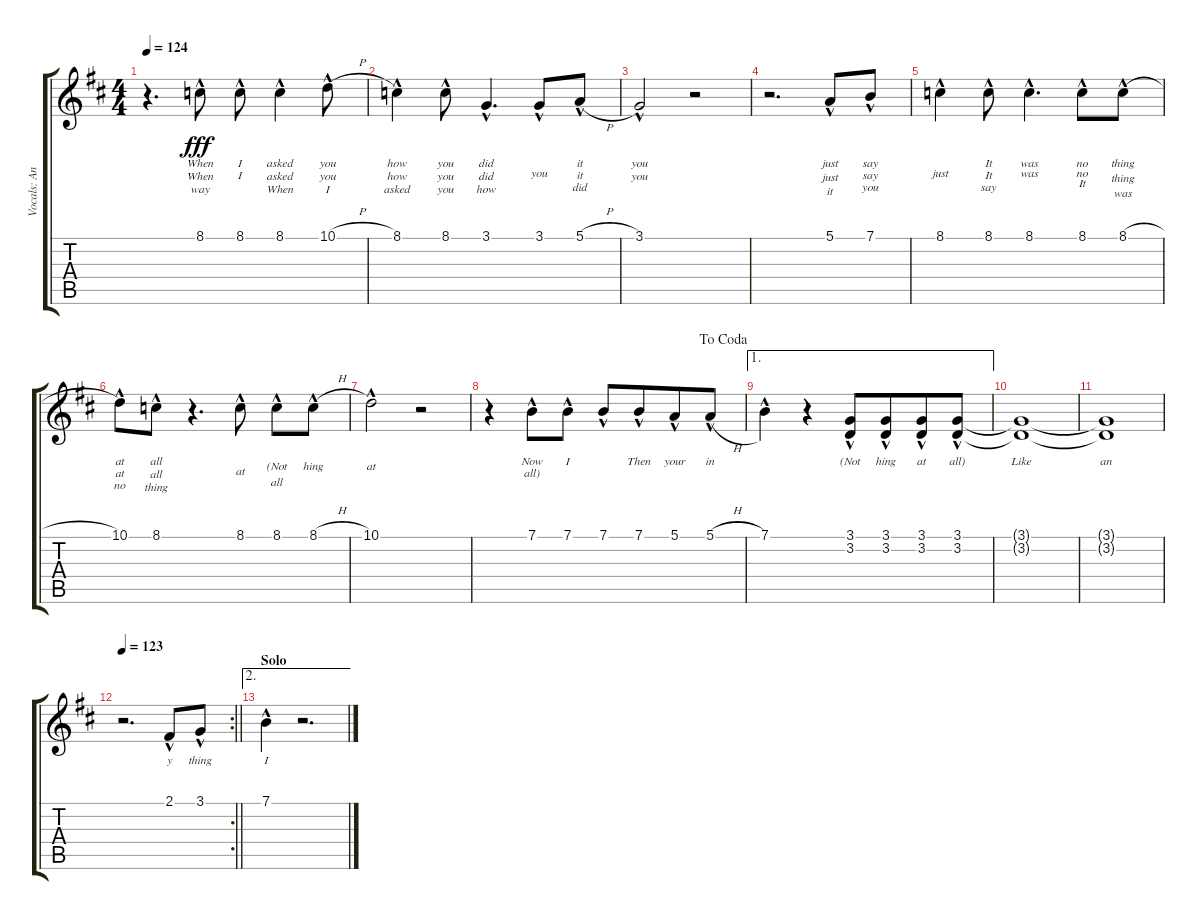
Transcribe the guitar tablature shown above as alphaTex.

\track ("Vocals: Ann" "Vocals: An") {instrument lead2sawtooth}
\staff {score tabs}
\tuning (E4 B3 G3 D3 A2 E2) {hide}
\ts (4 4)
\tempo 124
\clef g2
\ks d
r.4{d dy fff} 8.1{hac}.8{lyrics (0 "When") lyrics (1 "When") lyrics (2 "way") lyrics (3 "") lyrics (4 "")} 8.1{hac}.8{lyrics (0 "I") lyrics (1 "I") lyrics (2 "") lyrics (3 "") lyrics (4 "")} 8.1{hac}.4{lyrics (0 "asked") lyrics (1 "asked") lyrics (2 "When") lyrics (3 "") lyrics (4 "")} 10.1{h hac}.8{lyrics (0 "you") lyrics (1 "you") lyrics (2 "I") lyrics (3 "") lyrics (4 "")} |
8.1{hac}.4{lyrics (0 "how") lyrics (1 "how") lyrics (2 "asked") lyrics (3 "") lyrics (4 "")} 8.1{hac}.8{lyrics (0 "you") lyrics (1 "you") lyrics (2 "you") lyrics (3 "") lyrics (4 "")} 3.1{hac}.4{d lyrics (0 "did") lyrics (1 "did") lyrics (2 "how") lyrics (3 "") lyrics (4 "")} 3.1{hac}.8{lyrics (0 "") lyrics (1 "") lyrics (2 "you") lyrics (3 "") lyrics (4 "")} 5.1{h hac}.8{lyrics (0 "it") lyrics (1 "it") lyrics (2 "did") lyrics (3 "") lyrics (4 "")} |
3.1{hac}.2{lyrics (0 "you") lyrics (1 "you") lyrics (2 "") lyrics (3 "") lyrics (4 "")} r.2 |
r.2{d} 5.1{hac}.8{lyrics (0 "just") lyrics (1 "just") lyrics (2 "it") lyrics (3 "") lyrics (4 "")} 7.1{hac}.8{lyrics (0 "say") lyrics (1 "say") lyrics (2 "you") lyrics (3 "") lyrics (4 "")} |
8.1{hac}.4{lyrics (0 "") lyrics (1 "") lyrics (2 "just") lyrics (3 "") lyrics (4 "")} 8.1{hac}.8{lyrics (0 "It") lyrics (1 "It") lyrics (2 "say") lyrics (3 "") lyrics (4 "")} 8.1{hac}.4{d lyrics (0 "was") lyrics (1 "was") lyrics (2 "") lyrics (3 "") lyrics (4 "")} 8.1{hac}.8{lyrics (0 "no") lyrics (1 "no") lyrics (2 "It") lyrics (3 "") lyrics (4 "")} 8.1{h hac}.8{lyrics (0 "thing") lyrics (1 "thing") lyrics (2 "was") lyrics (3 "") lyrics (4 "")} |
10.1{hac}.8{lyrics (0 "at") lyrics (1 "at") lyrics (2 "no") lyrics (3 "") lyrics (4 "")} 8.1{hac}.8{lyrics (0 "all") lyrics (1 "all") lyrics (2 "thing") lyrics (3 "") lyrics (4 "")} r.4{d} 8.1{hac}.8{lyrics (0 "") lyrics (1 "") lyrics (2 "at") lyrics (3 "") lyrics (4 "")} 8.1{hac}.8{lyrics (0 "") lyrics (1 "(Not") lyrics (2 "all") lyrics (3 "") lyrics (4 "")} 8.1{h hac}.8{lyrics (0 "") lyrics (1 "hing") lyrics (2 "") lyrics (3 "") lyrics (4 "")} |
10.1{hac}.2{lyrics (0 "") lyrics (1 "at") lyrics (2 "") lyrics (3 "") lyrics (4 "")} r.2 |
\jump dacoda
r.4 7.1{hac}.8{lyrics (0 "Now") lyrics (1 "all)") lyrics (2 "") lyrics (3 "") lyrics (4 "")} 7.1{hac}.8{lyrics (0 "I") lyrics (1 "") lyrics (2 "") lyrics (3 "") lyrics (4 "") beam split} 7.1{hac}.8{lyrics (0 "") lyrics (1 "") lyrics (2 "") lyrics (3 "") lyrics (4 "") beam merge} 7.1{hac}.8{lyrics (0 "Then") lyrics (1 "") lyrics (2 "") lyrics (3 "") lyrics (4 "") beam merge} 5.1{hac}.8{lyrics (0 "your") lyrics (1 "") lyrics (2 "") lyrics (3 "") lyrics (4 "")} 5.1{h hac}.8{lyrics (0 "in") lyrics (1 "") lyrics (2 "") lyrics (3 "") lyrics (4 "")} |
\ae 1
7.1{hac}.4{lyrics (0 "") lyrics (1 "") lyrics (2 "") lyrics (3 "") lyrics (4 "")} r.4 (3.1{hac} 3.2{hac}).8{lyrics (0 "(Not") lyrics (1 "") lyrics (2 "") lyrics (3 "") lyrics (4 "")} (3.1{hac} 3.2{hac}).8{lyrics (0 "hing") lyrics (1 "") lyrics (2 "") lyrics (3 "") lyrics (4 "") beam merge} (3.1{hac} 3.2{hac}).8{lyrics (0 "at") lyrics (1 "") lyrics (2 "") lyrics (3 "") lyrics (4 "")} (3.1{hac} 3.2{hac}).8{lyrics (0 "all)") lyrics (1 "") lyrics (2 "") lyrics (3 "") lyrics (4 "")} |
(3.1{t} 3.2{t}).1{lyrics (0 "Like") lyrics (1 "") lyrics (2 "") lyrics (3 "") lyrics (4 "")} |
(3.1{t} 3.2{t}).1{lyrics (0 "an") lyrics (1 "") lyrics (2 "") lyrics (3 "") lyrics (4 "")} |
\rc 2
\tempo 123
\barLineRight lightlight
r.2{d} 2.1{hac}.8{lyrics (0 "y") lyrics (1 "") lyrics (2 "") lyrics (3 "") lyrics (4 "")} 3.1{hac}.8{lyrics (0 "thing") lyrics (1 "") lyrics (2 "") lyrics (3 "") lyrics (4 "")} |
\ae 2
\section ("" "Solo")
7.1{hac}.4{lyrics (0 "I") lyrics (1 "") lyrics (2 "") lyrics (3 "") lyrics (4 "")} r.2{d}
